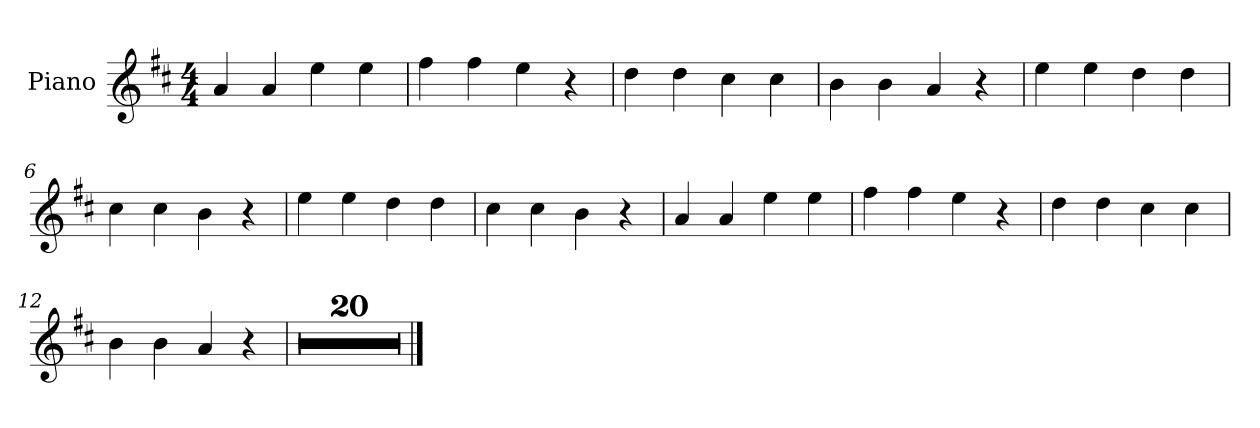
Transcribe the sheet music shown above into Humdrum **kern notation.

**kern
*part1
*staff1
*I"Piano
*I'Pno.
*clefG2
*k[f#c#]
*M4/4
=1
4a/
4a/
4ee\
4ee\
=2
4ff#\
4ff#\
4ee\
4r
=3
4dd\
4dd\
4cc#\
4cc#\
=4
4b\
4b\
4a/
4r
=5
4ee\
4ee\
4dd\
4dd\
=6
4cc#\
4cc#\
4b\
4r
=7
4ee\
4ee\
4dd\
4dd\
=8
4cc#\
4cc#\
4b\
4r
=9
4a/
4a/
4ee\
4ee\
!!LO:LB:g=z
=10
4ff#\
4ff#\
4ee\
4r
=11
4dd\
4dd\
4cc#\
4cc#\
=12
4b\
4b\
4a/
4r
=13
1r
=14
1r
=15
1r
=16
1r
=17
1r
=18
1r
=19
1r
=20
1r
=21
1r
=22
1r
=23
1r
=24
1r
!!LO:LB:g=z
=25
1r
=26
1r
=27
1r
=28
1r
=29
1r
=30
1r
=31
1r
=32
1r
==
*-
